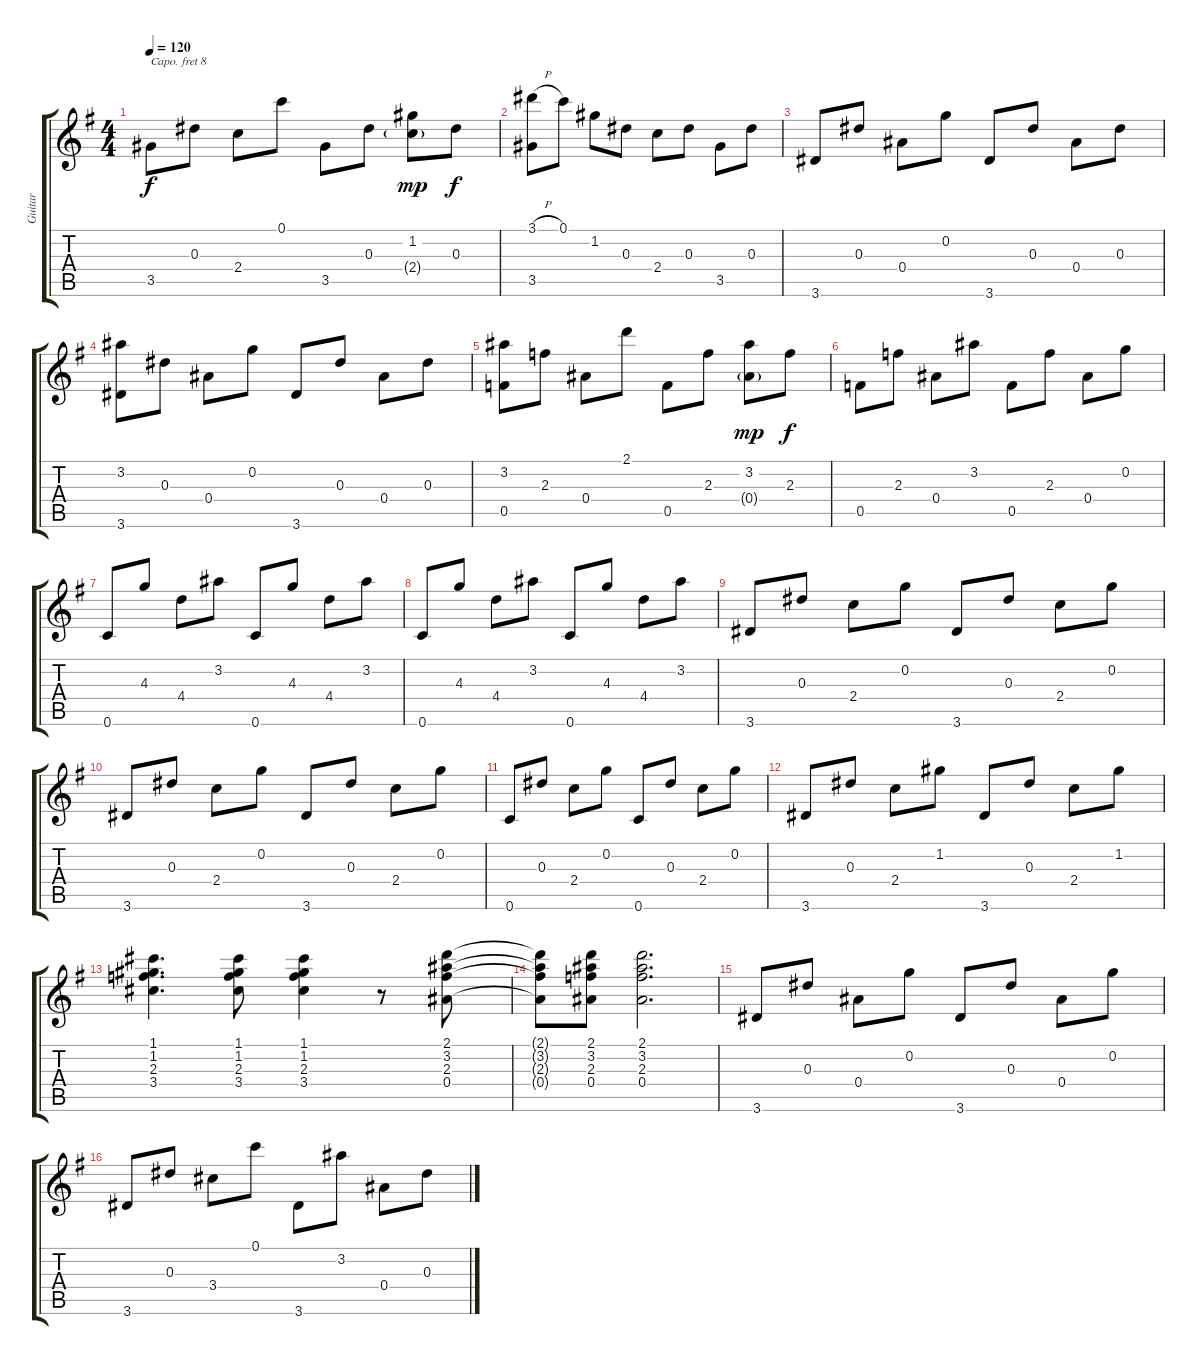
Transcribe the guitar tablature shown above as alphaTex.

\track ("Guitar" "Guitar") {instrument acousticguitarnylon}
\staff {score tabs}
\capo 8
\tuning (E4 B3 G3 D3 A2 E2) {hide}
\ts (4 4)
\tempo 120
\clef g2
\ks g
3.5.8{dy f} 0.3.8 2.4.8 0.1.8 3.5.8 0.3.8 (1.2 2.4{g}).8{dy mp} 0.3.8{dy f} |
(3.1{h} 3.5).8 0.1.8 1.2.8 0.3.8 2.4.8 0.3.8 3.5.8 0.3.8 |
3.6.8 0.3.8 0.4.8 0.2.8 3.6.8 0.3.8 0.4.8 0.3.8 |
(3.2 3.6).8 0.3.8 0.4.8 0.2.8 3.6.8 0.3.8 0.4.8 0.3.8 |
(3.2 0.5).8 2.3.8 0.4.8 2.1.8 0.5.8 2.3.8 (3.2 0.4{g}).8{dy mp} 2.3.8{dy f} |
0.5.8 2.3.8 0.4.8 3.2.8 0.5.8 2.3.8 0.4.8 0.2.8 |
0.6.8 4.3.8 4.4.8 3.2.8 0.6.8 4.3.8 4.4.8 3.2.8 |
0.6.8 4.3.8 4.4.8 3.2.8 0.6.8 4.3.8 4.4.8 3.2.8 |
3.6.8 0.3.8 2.4.8 0.2.8 3.6.8 0.3.8 2.4.8 0.2.8 |
3.6.8 0.3.8 2.4.8 0.2.8 3.6.8 0.3.8 2.4.8 0.2.8 |
0.6.8 0.3.8 2.4.8 0.2.8 0.6.8 0.3.8 2.4.8 0.2.8 |
3.6.8 0.3.8 2.4.8 1.2.8 3.6.8 0.3.8 2.4.8 1.2.8 |
(1.1 1.2 2.3 3.4).4{d} (1.1 1.2 2.3 3.4).8 (1.1 1.2 2.3 3.4).4 r.8 (2.1 3.2 2.3 0.4).8 |
(2.1{t} 3.2{t} 2.3{t} 0.4{t}).8 (2.1 3.2 2.3 0.4).8 (2.1 3.2 2.3 0.4).2{d} |
3.6.8 0.3.8 0.4.8 0.2.8 3.6.8 0.3.8 0.4.8 0.2.8 |
3.6.8 0.3.8 3.4.8 0.1.8 3.6.8 3.2.8 0.4.8 0.3.8
